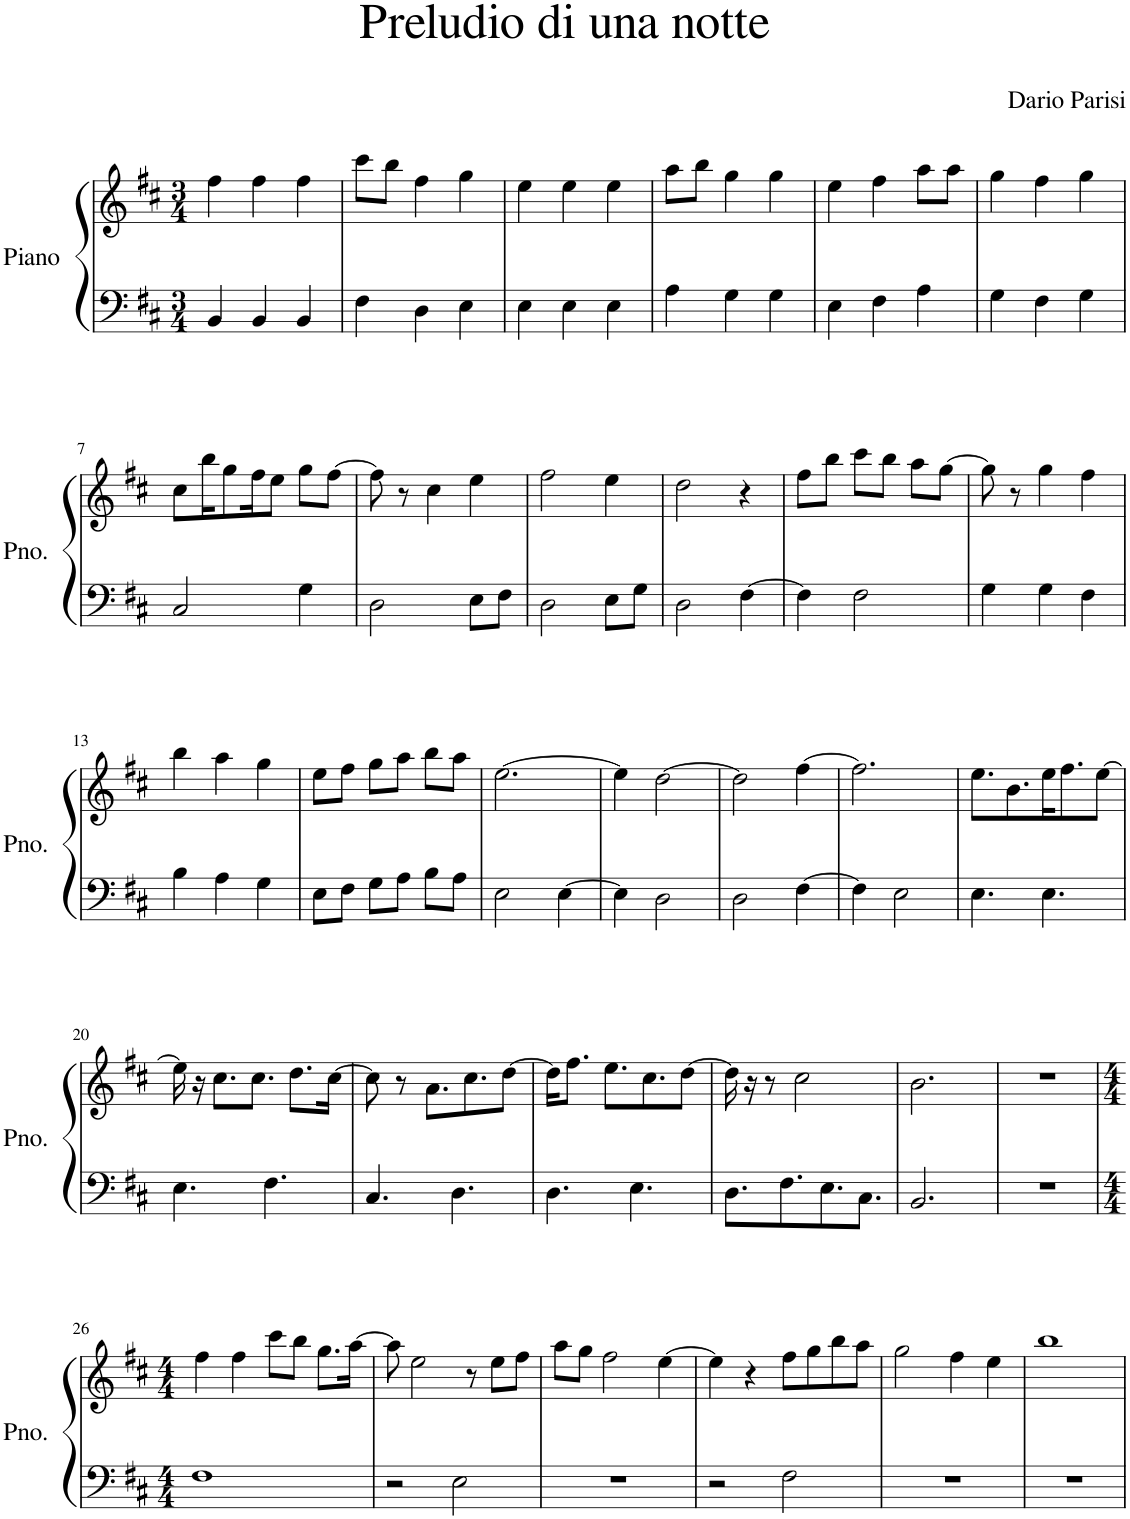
**kern	**kern
*part1	*part1
*staff2	*staff1
*I"Piano	*
*I'Pno.	*
*clefF4	*clefG2
*k[f#c#]	*k[f#c#]
*M3/4	*M3/4
=1	=1
4BB/	4ff#\
4BB/	4ff#\
4BB/	4ff#\
=2	=2
4F#\	8ccc#\L
.	8bb\J
4D\	4ff#\
4E\	4gg\
=3	=3
4E\	4ee\
4E\	4ee\
4E\	4ee\
=4	=4
4A\	8aa\L
.	8bb\J
4G\	4gg\
4G\	4gg\
=5	=5
4E\	4ee\
4F#\	4ff#\
4A\	8aa\L
.	8aa\J
=6	=6
4G\	4gg\
4F#\	4ff#\
4G\	4gg\
!!LO:LB:g=z
=7	=7
2C#/	8cc#\L
.	16bb\K
.	8gg\
.	16ff#\K
.	8ee\J
4G\	8gg\L
.	[8ff#\J
=8	=8
2D\	8ff#\]
.	8r
.	4cc#\
8E\L	4ee\
8F#\J	.
=9	=9
2D\	2ff#\
8E\L	4ee\
8G\J	.
=10	=10
2D\	2dd\
[4F#\	4r
=11	=11
4F#\]	8ff#\L
.	8bb\J
2F#\	8ccc#\L
.	8bb\J
.	8aa\L
.	[8gg\J
=12	=12
4G\	8gg\]
.	8r
4G\	4gg\
4F#\	4ff#\
!!LO:LB:g=z
=13	=13
4B\	4bb\
4A\	4aa\
4G\	4gg\
=14	=14
8E\L	8ee\L
8F#\J	8ff#\J
8G\L	8gg\L
8A\J	8aa\J
8B\L	8bb\L
8A\J	8aa\J
=15	=15
2E\	[2.ee\
[4E\	.
=16	=16
4E\]	4ee\]
2D\	[2dd\
=17	=17
2D\	2dd\]
[4F#\	[4ff#\
=18	=18
4F#\]	2.ff#\]
2E\	.
=19	=19
4.E\	8.ee\L
.	8.b\
4.E\	16ee\K
.	8.ff#\
.	[8ee\J
!!LO:LB:g=z
=20	=20
4.E\	16ee\]
.	16r
.	8.cc#\L
.	8.cc#\J
4.F#\	.
.	8.dd\L
.	[16cc#\Jk
=21	=21
4.C#/	8cc#\]
.	8r
.	8.a\L
4.D\	.
.	8.cc#\
.	[8dd\J
=22	=22
4.D\	16dd\KL]
.	8.ff#\J
.	8.ee\L
4.E\	.
.	8.cc#\
.	[8dd\J
=23	=23
8.D\L	16dd\]
.	16r
.	8r
8.F#\	.
.	2cc#\
8.E\	.
8.C#\J	.
=24	=24
2.BB/	2.b\
=25	=25
2.r	2.r
!!LO:LB:g=z
=26	=26
*M4/4	*M4/4
1F#	4ff#\
.	4ff#\
.	8ccc#\L
.	8bb\J
.	8.gg\L
.	[16aa\Jk
=27	=27
2r	8aa\]
.	2ee\
2E\	.
.	8r
.	8ee\L
.	8ff#\J
=28	=28
1r	8aa\L
.	8gg\J
.	2ff#\
.	[4ee\
=29	=29
2r	4ee\]
.	4r
2F#\	8ff#\L
.	8gg\
.	8bb\
.	8aa\J
=30	=30
1r	2gg\
.	4ff#\
.	4ee\
=31	=31
1r	1bb
=	=
*-	*-
